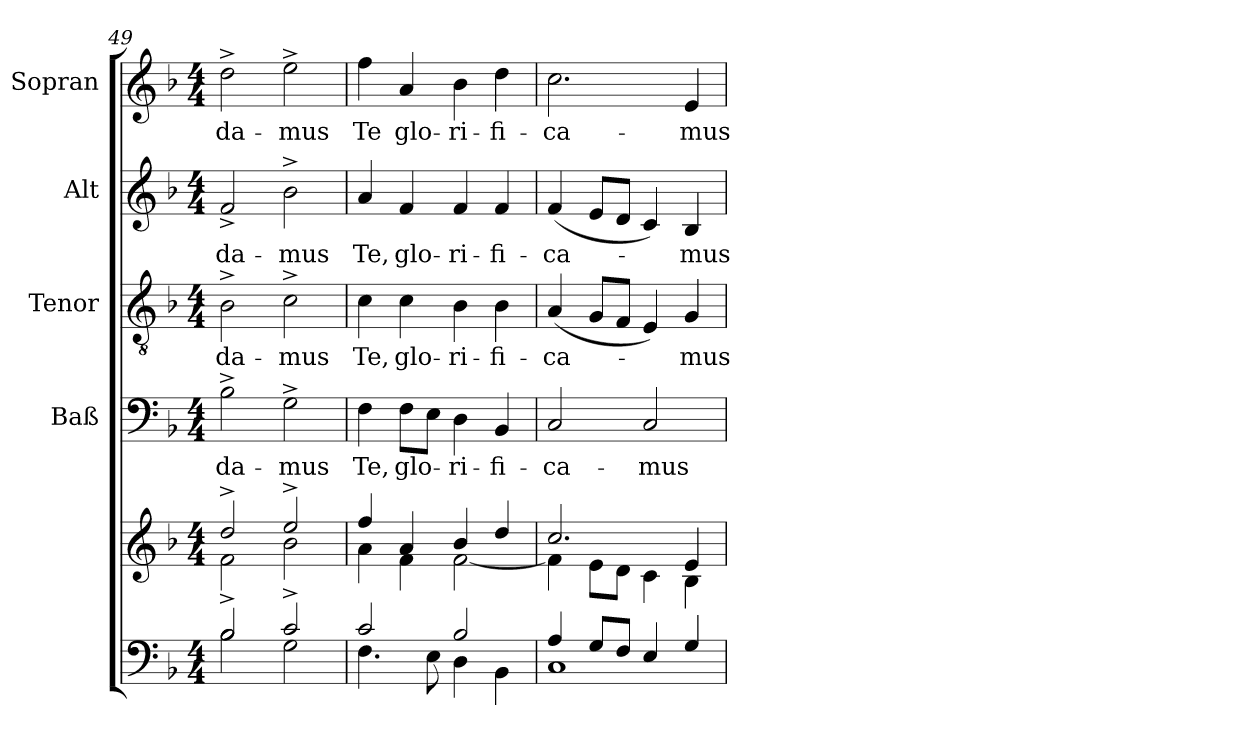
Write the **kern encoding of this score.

**kern	**kern	**kern	**text	**kern	**text	**kern	**text	**kern	**text
*part5	*part5	*part4	*part4	*part3	*part3	*part2	*part2	*part1	*part1
*staff6	*staff5	*staff4	*staff4	*staff3	*staff3	*staff2	*staff2	*staff1	*staff1
*	*	*I"Baß	*	*I"Tenor	*	*I"Alt	*	*I"Sopran	*
*	*	*I'Baß	*	*I'Ten	*	*I'Alt	*	*I'Sop	*
*clefF4	*clefG2	*clefF4	*	*clefGv2	*	*clefG2	*	*clefG2	*
*k[b-]	*k[b-]	*k[b-]	*	*k[b-]	*	*k[b-]	*	*k[b-]	*
*F:	*F:	*F:	*	*F:	*	*F:	*	*F:	*
*M4/4	*M4/4	*M4/4	*	*M4/4	*	*M4/4	*	*M4/4	*
=49	=49	=49	=49	=49	=49	=49	=49	=49	=49
*^	*^	*	*	*	*	*	*	*	*
!	!	!	!	!	!LO:LY:b	!	!LO:LY:b	!	!LO:LY:b	!	!LO:LY:b
2B-^</	2B-\	2dd^>/	2f\	2B-^>\	-da-	2B-^>\	-da-	2f^</	-da-	2dd^>\	-da-
!	!	!	!	!	!LO:LY:b	!	!LO:LY:b	!	!LO:LY:b	!	!LO:LY:b
2c^</	2G\	2ee^>/	2b-\	2G^>\	-mus	2c^>\	-mus	2b-^>\	-mus	2ee^>\	-mus
=50	=50	=50	=50	=50	=50	=50	=50	=50	=50	=50	=50
!	!	!	!	!	!LO:LY:b	!	!LO:LY:b	!	!LO:LY:b	!	!LO:LY:b
2c/	4.F\	4ff/	4a\	4F\	Te,	4c\	Te,	4a/	Te,	4ff\	Te
!	!	!	!	!	!LO:LY:b	!	!LO:LY:b	!	!LO:LY:b	!	!LO:LY:b
.	.	4a/	4f\	8F\L	glo-	4c\	glo-	4f/	glo-	4a/	glo-
.	8E\	.	.	8E\J	.	.	.	.	.	.	.
!	!	!	!	!	!LO:LY:b	!	!LO:LY:b	!	!LO:LY:b	!	!LO:LY:b
2B-/	4D\	4b-/	[<2f\	4D\	-ri-	4B-\	-ri-	4f/	-ri-	4b-\	-ri-
!	!	!	!	!	!LO:LY:b	!	!LO:LY:b	!	!LO:LY:b	!	!LO:LY:b
.	4BB-\	4dd/	.	4BB-/	-fi-	4B-\	-fi-	4f/	-fi-	4dd\	-fi-
=51	=51	=51	=51	=51	=51	=51	=51	=51	=51	=51	=51
!	!	!	!	!	!LO:LY:b	!	!LO:LY:b	!	!LO:LY:b	!	!LO:LY:b
4A/	1C	2.cc/	4f\]	2C/	-ca-	(<4A/	-ca-	(<4f/	-ca-	2.cc\	-ca-
8G/L	.	.	8e\L	.	.	8G/L	.	8e/L	.	.	.
8F/J	.	.	8d\J	.	.	8F/J	.	8d/J	.	.	.
!	!	!	!	!	!LO:LY:b	!	!	!	!	!	!
4E/	.	.	4c\	2C/	-mus	4E/)	.	4c/)	.	.	.
!	!	!	!	!	!	!	!LO:LY:b	!	!LO:LY:b	!	!LO:LY:b
4G/	.	4e/	4B-\	.	.	4G/	-mus	4B-/	-mus	4e/	-mus
*v	*v	*	*	*	*	*	*	*	*	*	*
*	*v	*v	*	*	*	*	*	*	*	*
=	=	=	=	=	=	=	=	=	=
*-	*-	*-	*-	*-	*-	*-	*-	*-	*-
